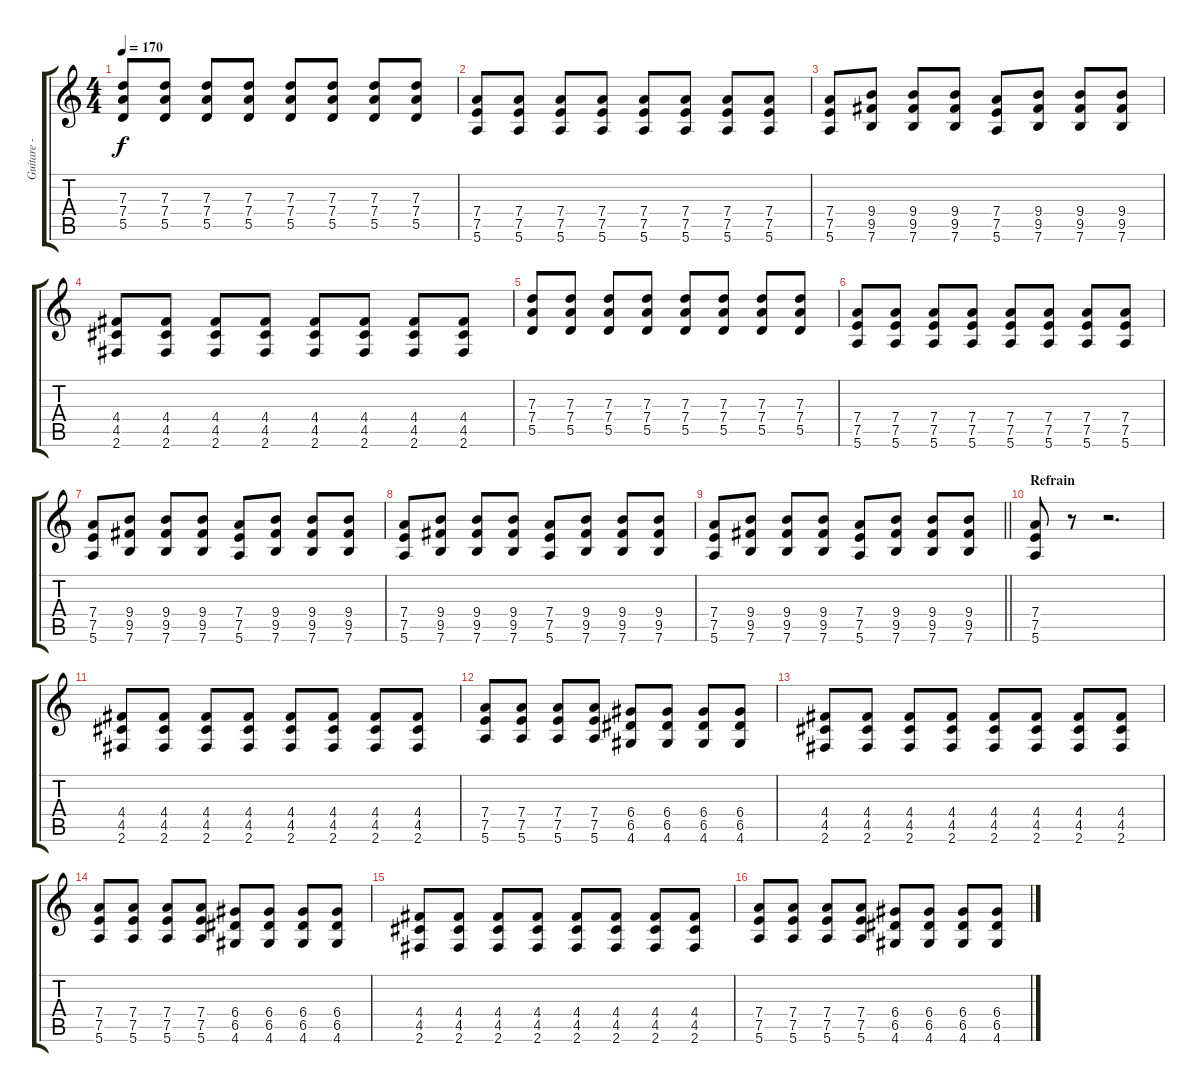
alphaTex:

\track ("Guitare - Yann" "Guitare - ") {instrument overdrivenguitar}
\staff {score tabs}
\tuning (E4 B3 G3 D3 A2 E2) {hide}
\ts (4 4)
\tempo 170
\clef g2
\ks c
(7.3 7.4 5.5).8{dy f} (7.3 7.4 5.5).8 (7.3 7.4 5.5).8 (7.3 7.4 5.5).8 (7.3 7.4 5.5).8 (7.3 7.4 5.5).8 (7.3 7.4 5.5).8 (7.3 7.4 5.5).8 |
(7.4 7.5 5.6).8 (7.4 7.5 5.6).8 (7.4 7.5 5.6).8 (7.4 7.5 5.6).8 (7.4 7.5 5.6).8 (7.4 7.5 5.6).8 (7.4 7.5 5.6).8 (7.4 7.5 5.6).8 |
(7.4 7.5 5.6).8 (9.4 9.5 7.6).8 (9.4 9.5 7.6).8 (9.4 9.5 7.6).8 (7.4 7.5 5.6).8 (9.4 9.5 7.6).8 (9.4 9.5 7.6).8 (9.4 9.5 7.6).8 |
(4.4 4.5 2.6).8 (4.4 4.5 2.6).8 (4.4 4.5 2.6).8 (4.4 4.5 2.6).8 (4.4 4.5 2.6).8 (4.4 4.5 2.6).8 (4.4 4.5 2.6).8 (4.4 4.5 2.6).8 |
(7.3 7.4 5.5).8 (7.3 7.4 5.5).8 (7.3 7.4 5.5).8 (7.3 7.4 5.5).8 (7.3 7.4 5.5).8 (7.3 7.4 5.5).8 (7.3 7.4 5.5).8 (7.3 7.4 5.5).8 |
(7.4 7.5 5.6).8 (7.4 7.5 5.6).8 (7.4 7.5 5.6).8 (7.4 7.5 5.6).8 (7.4 7.5 5.6).8 (7.4 7.5 5.6).8 (7.4 7.5 5.6).8 (7.4 7.5 5.6).8 |
(7.4 7.5 5.6).8 (9.4 9.5 7.6).8 (9.4 9.5 7.6).8 (9.4 9.5 7.6).8 (7.4 7.5 5.6).8 (9.4 9.5 7.6).8 (9.4 9.5 7.6).8 (9.4 9.5 7.6).8 |
(7.4 7.5 5.6).8 (9.4 9.5 7.6).8 (9.4 9.5 7.6).8 (9.4 9.5 7.6).8 (7.4 7.5 5.6).8 (9.4 9.5 7.6).8 (9.4 9.5 7.6).8 (9.4 9.5 7.6).8 |
\barLineRight lightlight
(7.4 7.5 5.6).8 (9.4 9.5 7.6).8 (9.4 9.5 7.6).8 (9.4 9.5 7.6).8 (7.4 7.5 5.6).8 (9.4 9.5 7.6).8 (9.4 9.5 7.6).8 (9.4 9.5 7.6).8 |
\section ("" "Refrain")
(7.4 7.5 5.6).8 r.8 r.2{d} |
(4.4 4.5 2.6).8 (4.4 4.5 2.6).8 (4.4 4.5 2.6).8 (4.4 4.5 2.6).8 (4.4 4.5 2.6).8 (4.4 4.5 2.6).8 (4.4 4.5 2.6).8 (4.4 4.5 2.6).8 |
(7.4 7.5 5.6).8 (7.4 7.5 5.6).8 (7.4 7.5 5.6).8 (7.4 7.5 5.6).8 (6.4 6.5 4.6).8 (6.4 6.5 4.6).8 (6.4 6.5 4.6).8 (6.4 6.5 4.6).8 |
(4.4 4.5 2.6).8 (4.4 4.5 2.6).8 (4.4 4.5 2.6).8 (4.4 4.5 2.6).8 (4.4 4.5 2.6).8 (4.4 4.5 2.6).8 (4.4 4.5 2.6).8 (4.4 4.5 2.6).8 |
(7.4 7.5 5.6).8 (7.4 7.5 5.6).8 (7.4 7.5 5.6).8 (7.4 7.5 5.6).8 (6.4 6.5 4.6).8 (6.4 6.5 4.6).8 (6.4 6.5 4.6).8 (6.4 6.5 4.6).8 |
(4.4 4.5 2.6).8 (4.4 4.5 2.6).8 (4.4 4.5 2.6).8 (4.4 4.5 2.6).8 (4.4 4.5 2.6).8 (4.4 4.5 2.6).8 (4.4 4.5 2.6).8 (4.4 4.5 2.6).8 |
(7.4 7.5 5.6).8 (7.4 7.5 5.6).8 (7.4 7.5 5.6).8 (7.4 7.5 5.6).8 (6.4 6.5 4.6).8 (6.4 6.5 4.6).8 (6.4 6.5 4.6).8 (6.4 6.5 4.6).8
